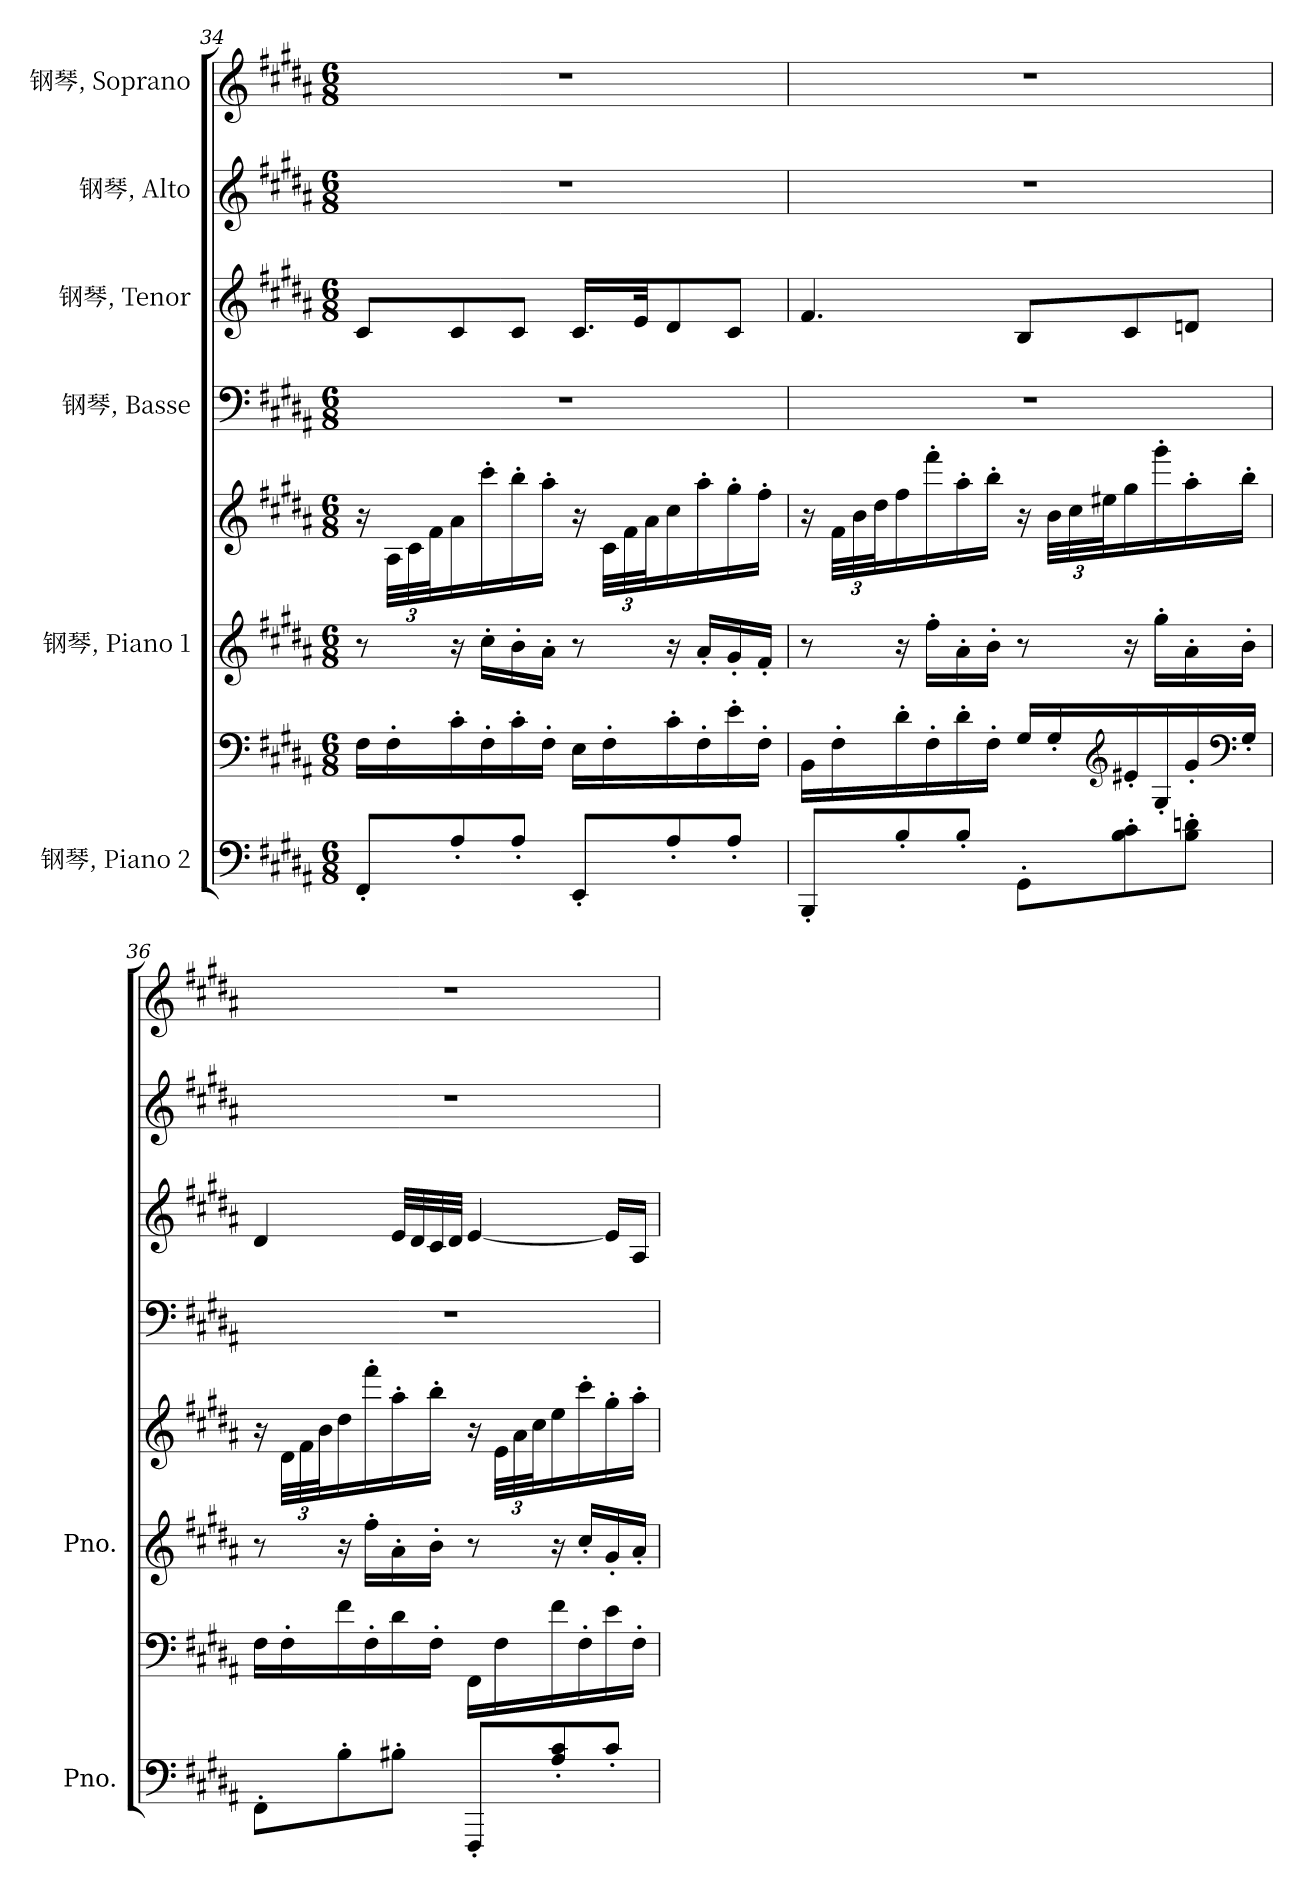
**kern	**kern	**kern	**kern	**kern	**kern	**kern	**kern
*part6	*part6	*part5	*part5	*part4	*part3	*part2	*part1
*staff8	*staff7	*staff6	*staff5	*staff4	*staff3	*staff2	*staff1
*I"钢琴, Piano 2	*	*I"钢琴, Piano 1	*	*I"钢琴, Basse	*I"钢琴, Tenor	*I"钢琴, Alto	*I"钢琴, Soprano
*I'Pno.	*	*I'Pno.	*	*	*	*	*
!!LO:PB:g=z
*clefF4	*clefF4	*clefG2	*clefG2	*clefF4	*clefG2	*clefG2	*clefG2
*k[f#c#g#d#a#]	*k[f#c#g#d#a#]	*k[f#c#g#d#a#]	*k[f#c#g#d#a#]	*k[f#c#g#d#a#]	*k[f#c#g#d#a#]	*k[f#c#g#d#a#]	*k[f#c#g#d#a#]
*M6/8	*M6/8	*M6/8	*M6/8	*M6/8	*M6/8	*M6/8	*M6/8
=34	=34	=34	=34	=34	=34	=34	=34
8FF#'/L	16F#\LL	8r	16r	2.r	8c#/L	2.r	2.r
*	*	*	*Xbrackettup	*	*	*	*
.	16F#'\	.	48A#\LLL	.	.	.	.
.	.	.	48c#\	.	.	.	.
.	.	.	48f#\J	.	.	.	.
8A#'/	16c#'\	16r	16a#\	.	8c#/	.	.
.	16F#'\	16cc#'\LL	16ccc#'\	.	.	.	.
8A#'/J	16c#'\	16b'\	16bb'\	.	8c#/J	.	.
.	16F#'\JJ	16a#'\JJ	16aa#'\JJ	.	.	.	.
8EE'/L	16E\LL	8r	16r	.	16.c#/LL	.	.
.	16F#'\	.	48c#\LLL	.	.	.	.
.	.	.	48f#\	.	.	.	.
.	.	.	.	.	32e/JK	.	.
.	.	.	48a#\J	.	.	.	.
8A#'/	16c#'\	16r	16cc#\	.	8d#/	.	.
.	16F#'\	16a#'/LL	16aa#'\	.	.	.	.
8A#'/J	16e'\	16g#'/	16gg#'\	.	8c#/J	.	.
.	16F#'\JJ	16f#'/JJ	16ff#'\JJ	.	.	.	.
=35	=35	=35	=35	=35	=35	=35	=35
8BBB'/L	16BB\LL	8r	16r	2.r	4.f#/	2.r	2.r
.	16F#'\	.	48f#\LLL	.	.	.	.
.	.	.	48b\	.	.	.	.
.	.	.	48dd#\J	.	.	.	.
8B'/	16d#'\	16r	16ff#\	.	.	.	.
.	16F#'\	16ff#'\LL	16fff#'\	.	.	.	.
8B'/J	16d#'\	16a#'\	16aa#'\	.	.	.	.
.	16F#'\JJ	16b'\JJ	16bb'\JJ	.	.	.	.
8GG#'\L	16G#/LL	8r	16r	.	8B/L	.	.
.	16G#'/	.	48b\LLL	.	.	.	.
.	.	.	48cc#\	.	.	.	.
.	.	.	48ee#X\J	.	.	.	.
*	*clefG2	*	*	*	*	*	*
8B\' 8c#\'	16e#X'/	16r	16gg#\	.	8c#/	.	.
.	16G#'/	16gg#'\LL	16ggg#'\	.	.	.	.
8B\' 8dn\'J	16g#'/	16a#'\	16aa#'\	.	8dn/J	.	.
*	*clefF4	*	*	*	*	*	*
.	16G#'/JJ	16b'\JJ	16bb'\JJ	.	.	.	.
!!LO:PB:g=z
=36	=36	=36	=36	=36	=36	=36	=36
8FF#'\L	16F#\LL	8r	16r	2.r	4d#/	2.r	2.r
.	16F#'\	.	48d#\LLL	.	.	.	.
.	.	.	48f#\	.	.	.	.
.	.	.	48b\J	.	.	.	.
8B'\	16f#\	16r	16dd#\	.	.	.	.
.	16F#'\	16ff#'\LL	16fff#'\	.	.	.	.
8B#X'\J	16d#\	16a#'\	16aa#'\	.	32e/LLL	.	.
.	.	.	.	.	32d#/	.	.
.	16F#'\JJ	16b'\JJ	16bb'\JJ	.	32c#/	.	.
.	.	.	.	.	32d#/JJJ	.	.
8FFF#'/L	16FF#\LL	8r	16r	.	[4e/	.	.
.	16F#\	.	48e\LLL	.	.	.	.
.	.	.	48a#\	.	.	.	.
.	.	.	48cc#\J	.	.	.	.
8A#/' 8c#/'	16f#\	16r	16ee\	.	.	.	.
.	16F#'\	16cc#'/LL	16ccc#'\	.	.	.	.
8c#'/J	16e\	16g#'/	16gg#'\	.	16e/LL]	.	.
.	16F#'\JJ	16a#'/JJ	16aa#'\JJ	.	16A#/JJ	.	.
=	=	=	=	=	=	=	=
*-	*-	*-	*-	*-	*-	*-	*-
